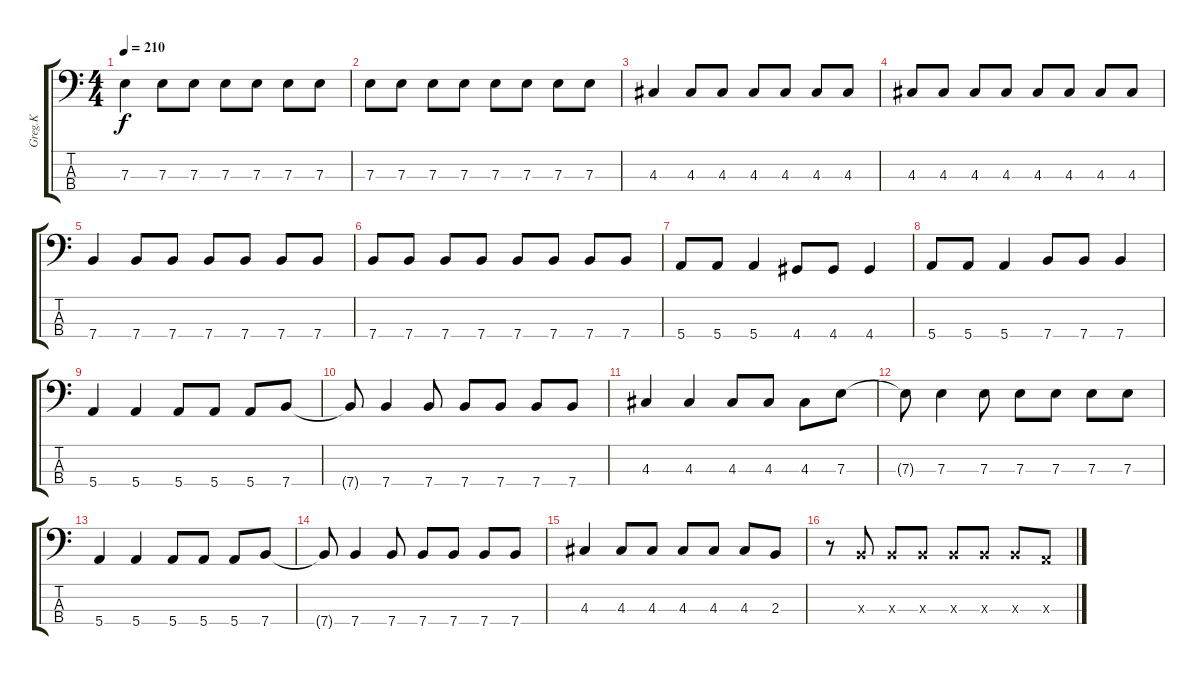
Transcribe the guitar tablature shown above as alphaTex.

\track ("Greg.K" "Greg.K") {instrument electricbassfinger}
\staff {score tabs}
\tuning (G2 D2 A1 E1) {hide}
\ts (4 4)
\tempo 210
\clef f4
\ks c
7.3.4{dy f} 7.3.8 7.3.8 7.3.8 7.3.8 7.3.8 7.3.8 |
7.3.8 7.3.8 7.3.8 7.3.8 7.3.8 7.3.8 7.3.8 7.3.8 |
4.3.4 4.3.8 4.3.8 4.3.8 4.3.8 4.3.8 4.3.8 |
4.3.8 4.3.8 4.3.8 4.3.8 4.3.8 4.3.8 4.3.8 4.3.8 |
7.4.4 7.4.8 7.4.8 7.4.8 7.4.8 7.4.8 7.4.8 |
7.4.8 7.4.8 7.4.8 7.4.8 7.4.8 7.4.8 7.4.8 7.4.8 |
5.4.8 5.4.8 5.4.4 4.4.8 4.4.8 4.4.4 |
5.4.8 5.4.8 5.4.4 7.4.8 7.4.8 7.4.4 |
5.4.4 5.4.4 5.4.8 5.4.8 5.4.8 7.4.8 |
7.4{t}.8 7.4.4 7.4.8 7.4.8 7.4.8 7.4.8 7.4.8 |
4.3.4 4.3.4 4.3.8 4.3.8 4.3.8 7.3.8 |
7.3{t}.8 7.3.4 7.3.8 7.3.8 7.3.8 7.3.8 7.3.8 |
5.4.4 5.4.4 5.4.8 5.4.8 5.4.8 7.4.8 |
7.4{t}.8 7.4.4 7.4.8 7.4.8 7.4.8 7.4.8 7.4.8 |
4.3.4 4.3.8 4.3.8 4.3.8 4.3.8 4.3.8 2.3.8 |
r.8 2.3{x}.8 2.3{x}.8 2.3{x}.8 2.3{x}.8 2.3{x}.8 2.3{x}.8 0.3{x}.8
